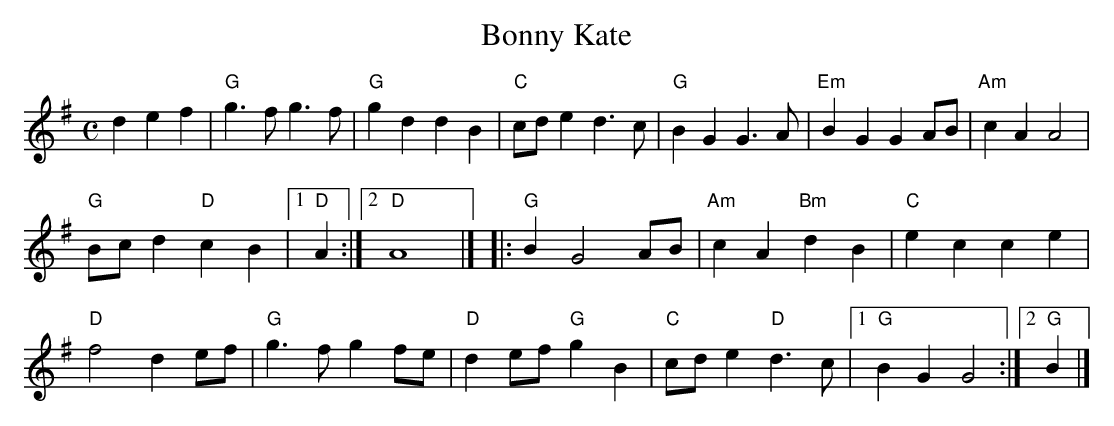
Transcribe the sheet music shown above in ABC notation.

X:1
T: Bonny Kate
M: C
L: 1/4
K: G
d e f | "G" g>f g>f | "G" g d d B | "C" c/d/ e d>c |\
"G" B G G>A | "Em" B G G A/B/ | "Am" c A A2 |
"G" B/c/ d "D" c B | [1 "D" A :| [2 "D" A4 |]\
|: "G" B G2 A/B/ | "Am" c A "Bm" d B | "C" e c c e |
"D" f2 d e/f/ | "G" g>f g f/e/ | "D" d e/f/ "G" g B |\
"C" c/d/ e "D" d>c | [1 "G" B G G2 :| [2 "G" B |]
